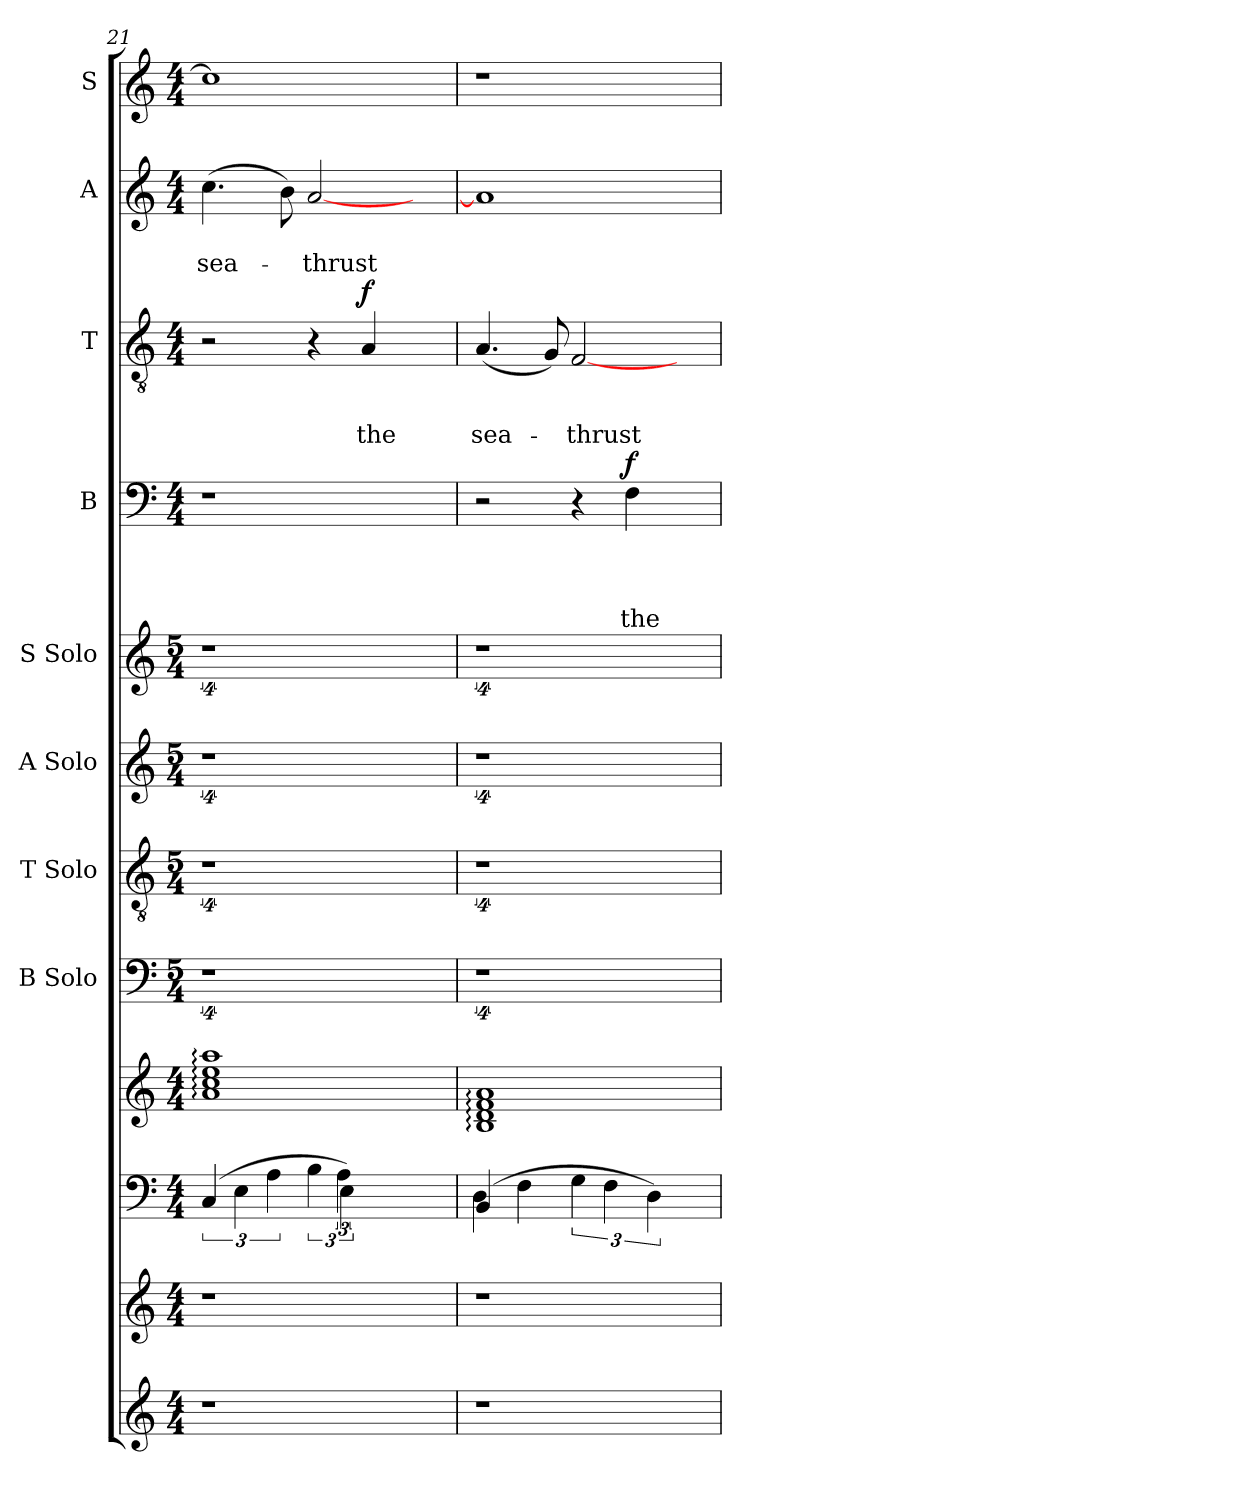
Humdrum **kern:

**kern	**kern	**kern	**kern	**kern	**kern	**kern	**kern	**kern	**text	**text	**text	**text	**dynam	**kern	**text	**text	**text	**dynam	**kern	**text	**text	**kern	**text
*part12	*part11	*part10	*part9	*part8	*part7	*part6	*part5	*part4	*part4	*part4	*part4	*part4	*part4	*part3	*part3	*part3	*part3	*part3	*part2	*part2	*part2	*part1	*part1
*staff12	*staff11	*staff10	*staff9	*staff8	*staff7	*staff6	*staff5	*staff4	*staff4	*staff4	*staff4	*staff4	*staff4	*staff3	*staff3	*staff3	*staff3	*staff3	*staff2	*staff2	*staff2	*staff1	*staff1
*	*	*	*	*I"B Solo	*I"T Solo	*I"A Solo	*I"S Solo	*I"B	*	*	*	*	*	*I"T	*	*	*	*	*I"A	*	*	*I"S	*
*clefG2	*clefG2	*clefF4	*clefG2	*clefF4	*clefGv2	*clefG2	*clefG2	*clefF4	*	*	*	*	*	*clefGv2	*	*	*	*	*clefG2	*	*	*clefG2	*
*k[]	*k[]	*k[]	*k[]	*k[]	*k[]	*k[]	*k[]	*k[]	*	*	*	*	*	*k[]	*	*	*	*	*k[]	*	*	*k[]	*
*C:	*C:	*C:	*C:	*C:	*C:	*C:	*C:	*C:	*	*	*	*	*	*C:	*	*	*	*	*C:	*	*	*C:	*
*M4/4	*M4/4	*M4/4	*M4/4	*M5/4	*M5/4	*M5/4	*M5/4	*M4/4	*	*	*	*	*	*M4/4	*	*	*	*	*M4/4	*	*	*M4/4	*
=21	=21	=21	=21	=21	=21	=21	=21	=21	=21	=21	=21	=21	=21	=21	=21	=21	=21	=21	=21	=21	=21	=21	=21
*	*	*^	*	*	*	*	*	*	*	*	*	*	*	*	*	*	*	*	*	*	*	*	*
!	!	!	!	!	!	!	!	!	!	!	!	!	!	!	!	!	!	!	!	!	!	!LO:LY:b	!	!
1r	1r	(<6C/	3%2ryy	1a: 1cc: 1ee: 1aa:	4%5r	4%5r	4%5r	4%5r	1r	.	.	.	.	.	2r	.	.	.	.	(>4.cc\	.	sea-	1cc]	.
.	.	6E\	.	.	.	.	.	.	.	.	.	.	.	.	.	.	.	.	.	.	.	.	.	.
.	.	6A\	.	.	.	.	.	.	.	.	.	.	.	.	.	.	.	.	.	.	.	.	.	.
.	.	.	.	.	.	.	.	.	.	.	.	.	.	.	.	.	.	.	.	8b\)	.	.	.	.
!	!	!	!	!	!	!	!	!	!	!	!	!	!	!	!	!	!	!	!	!	!	!LO:LY:b	!	!
.	.	6B\	.	.	.	.	.	.	.	.	.	.	.	.	4r	.	.	.	.	[<2a/	.	-thrust	.	.
.	.	6E\)	6A\	.	.	.	.	.	.	.	.	.	.	.	.	.	.	.	.	.	.	.	.	.
!	!	!	!	!	!	!	!	!	!	!	!	!	!	!	!	!	!	!LO:LY:b	!LO:DY:a	!	!	!	!	!
.	.	.	.	.	.	.	.	.	.	.	.	.	.	.	4A/	.	.	the	f	.	.	.	.	.
.	.	12%5ryy	12%5ryy	.	.	.	.	.	.	.	.	.	.	.	.	.	.	.	.	.	.	.	.	.
4ryy	4ryy	.	.	4ryy	.	.	.	.	4ryy	.	.	.	.	.	4ryy	.	.	.	.	4ryy	.	.	4ryy	.
=22	=22	=22	=22	=22	=22	=22	=22	=22	=22	=22	=22	=22	=22	=22	=22	=22	=22	=22	=22	=22	=22	=22	=22	=22
!	!	!	!	!	!	!	!	!	!	!	!	!	!	!	!	!	!	!LO:LY:b	!	!	!	!	!	!
1r	1r	(<4BB>/	4D\	1B: 1d: 1f: 1a:	4%5r	4%5r	4%5r	4%5r	2r	.	.	.	.	.	(<4.A/	.	.	sea-	.	1a]	.	.	1r	.
.	.	4ryy	4F\	.	.	.	.	.	.	.	.	.	.	.	.	.	.	.	.	.	.	.	.	.
.	.	.	.	.	.	.	.	.	.	.	.	.	.	.	8G/)	.	.	.	.	.	.	.	.	.
!	!	!	!	!	!	!	!	!	!	!	!	!	!	!	!	!	!	!LO:LY:b	!	!	!	!	!	!
.	.	2.ryy	6G\	.	.	.	.	.	4r	.	.	.	.	.	[<2F/	.	.	-thrust	.	.	.	.	.	.
.	.	.	6F\	.	.	.	.	.	.	.	.	.	.	.	.	.	.	.	.	.	.	.	.	.
!	!	!	!	!	!	!	!	!	!	!	!	!	!LO:LY:b	!LO:DY:a	!	!	!	!	!	!	!	!	!	!
.	.	.	.	.	.	.	.	.	4F\	.	.	.	the	f	.	.	.	.	.	.	.	.	.	.
.	.	.	6D\)	.	.	.	.	.	.	.	.	.	.	.	.	.	.	.	.	.	.	.	.	.
4ryy	4ryy	.	4ryy	4ryy	.	.	.	.	4ryy	.	.	.	.	.	4ryy	.	.	.	.	4ryy	.	.	4ryy	.
*	*	*v	*v	*	*	*	*	*	*	*	*	*	*	*	*	*	*	*	*	*	*	*	*	*
=	=	=	=	=	=	=	=	=	=	=	=	=	=	=	=	=	=	=	=	=	=	=	=
*-	*-	*-	*-	*-	*-	*-	*-	*-	*-	*-	*-	*-	*-	*-	*-	*-	*-	*-	*-	*-	*-	*-	*-
